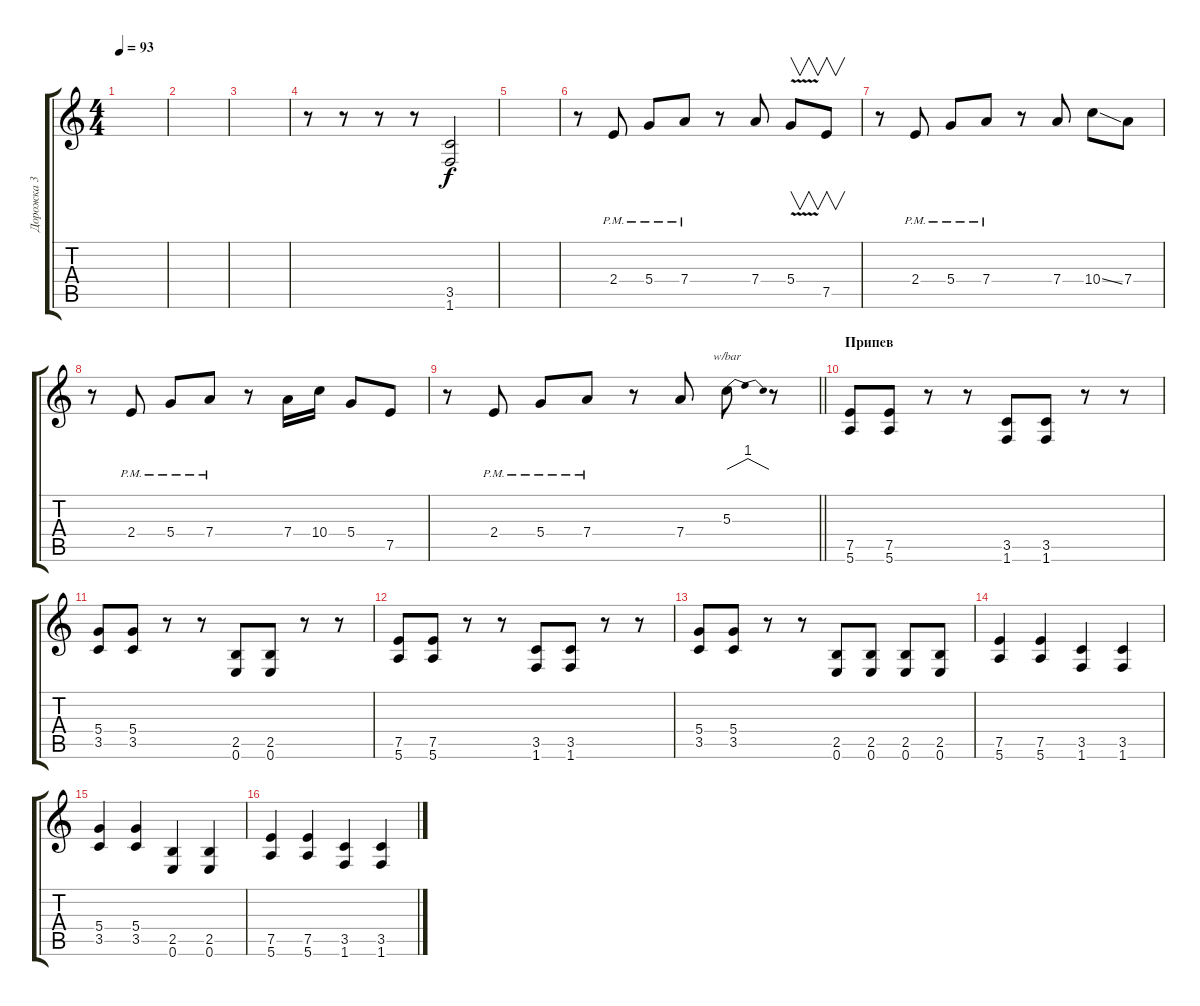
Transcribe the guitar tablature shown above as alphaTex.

\track ("Дорожка 3" "Дорожка 3") {instrument distortionguitar}
\staff {score tabs}
\tuning (E4 B3 G3 D3 A2 E2) {hide}
\ts (4 4)
\tempo 93
\clef g2
\ks c
|
|
|
r.8 r.8 r.8 r.8 (3.5 1.6).2 |
|
r.8 2.4{pm}.8 5.4{pm}.8 7.4{pm}.8 r.8 7.4.8 5.4{v}.8{v} 7.5.8{v} |
r.8 2.4{pm}.8 5.4{pm}.8 7.4{pm}.8 r.8 7.4.8 10.4{ss}.8 7.4.8 |
r.8 2.4{pm}.8 5.4{pm}.8 7.4{pm}.8 r.8 7.4.16 10.4.16 5.4.8 7.5.8 |
\barLineRight lightlight
r.8 2.4{pm}.8 5.4{pm}.8 7.4{pm}.8 r.8 7.4.8 5.3.8{tbe (dip default 0 0 30 4 60 0)} r.8 |
\section ("" "Припев")
(7.5 5.6).8 (7.5 5.6).8 r.8 r.8 (3.5 1.6).8 (3.5 1.6).8 r.8 r.8 |
(5.4 3.5).8 (5.4 3.5).8 r.8 r.8 (2.5 0.6).8 (2.5 0.6).8 r.8 r.8 |
(7.5 5.6).8 (7.5 5.6).8 r.8 r.8 (3.5 1.6).8 (3.5 1.6).8 r.8 r.8 |
(5.4 3.5).8 (5.4 3.5).8 r.8 r.8 (2.5 0.6).8 (2.5 0.6).8 (2.5 0.6).8 (2.5 0.6).8 |
(7.5 5.6).4 (7.5 5.6).4 (3.5 1.6).4 (3.5 1.6).4 |
(5.4 3.5).4 (5.4 3.5).4 (2.5 0.6).4 (2.5 0.6).4 |
(7.5 5.6).4 (7.5 5.6).4 (3.5 1.6).4 (3.5 1.6).4
